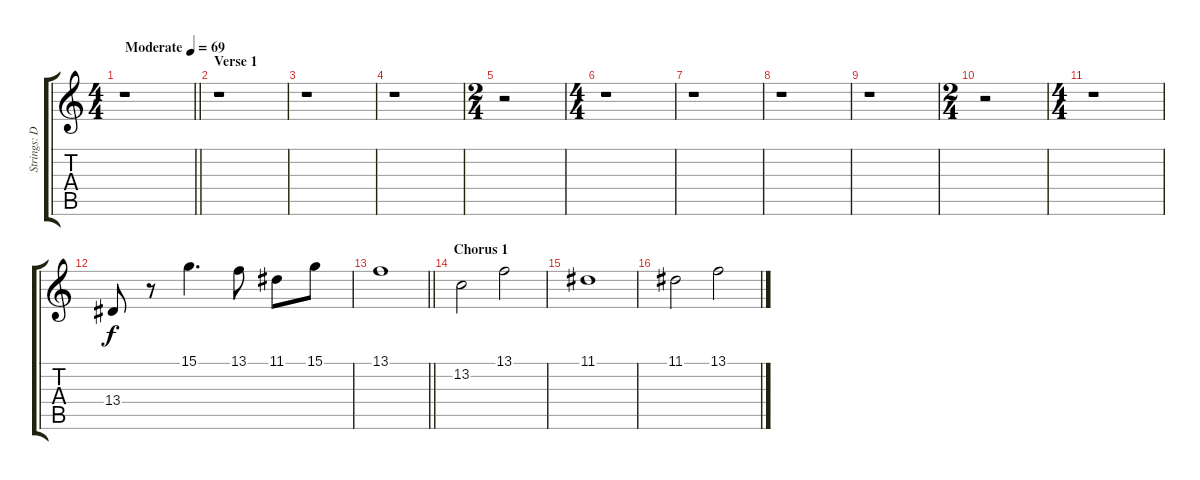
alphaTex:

\track ("Strings: Del Newman" "Strings: D") {instrument stringensemble1}
\staff {score tabs}
\tuning (E4 B3 G3 D3 A2 E2) {hide}
\ts (4 4)
\tempo (69 "Moderate")
\clef g2
\barLineRight lightlight
\ks c
r.1{dy f instrument stringensemble1} |
\section ("" "Verse 1")
r.1 |
r.1 |
r.1 |
\ts (2 4)
r.2 |
\ts (4 4)
r.1 |
r.1 |
r.1 |
r.1 |
\ts (2 4)
r.2 |
\ts (4 4)
r.1 |
13.4.8 r.8 15.1.4{d} 13.1.8 11.1.8 15.1.8 |
\barLineRight lightlight
13.1.1 |
\section ("" "Chorus 1")
13.2.2 13.1.2 |
11.1.1 |
11.1.2 13.1.2
